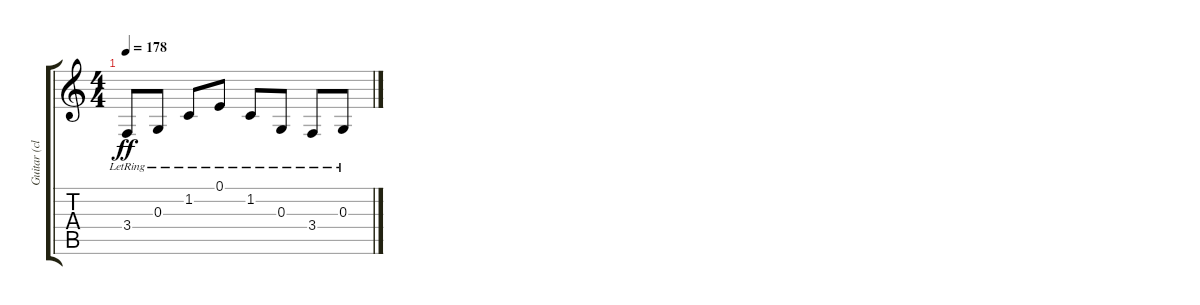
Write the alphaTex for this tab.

\track ("Guitar (clean) R" "Guitar (cl") {instrument sitar}
\staff {score tabs}
\tuning (E4 B3 G3 D3 A2 D2) {hide}
\ts (4 4)
\tempo 178
\clef g2
\ks c
3.4{lr}.8{dy ff} 0.3{lr}.8 1.2{lr}.8 0.1{lr}.8 1.2{lr}.8 0.3{lr}.8 3.4{lr}.8 0.3{lr}.8
